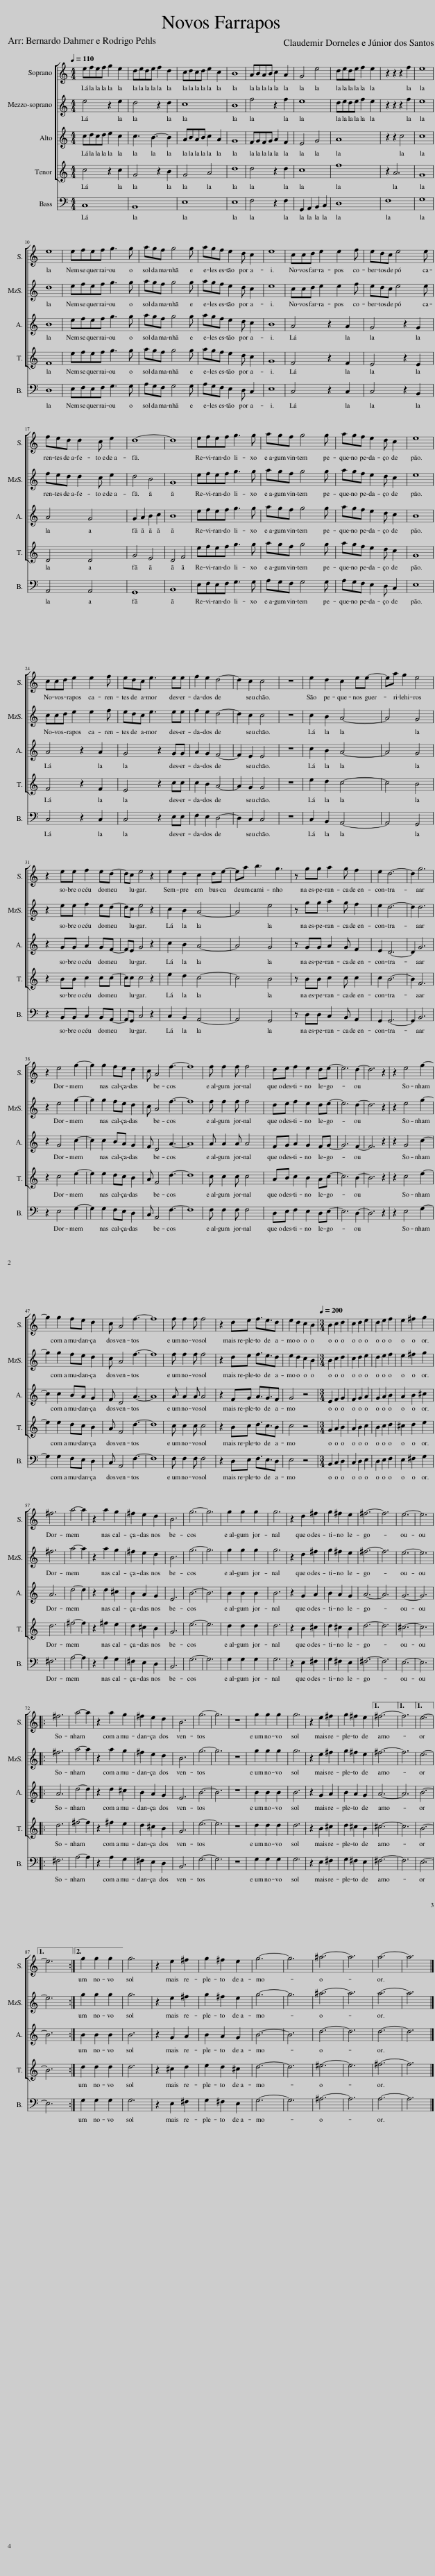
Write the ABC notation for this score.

X:1
%%score [ 1 2 3 4 ] 5
L:1/8
Q:1/4=110
M:4/4
I:linebreak $
K:C
V:1 treble
V:2 treble
V:3 treble
V:4 treble
V:5 bass
V:1
 efef g2 e2 | dede f2 d2 | cdcd e2 c2 | B8 | ABAB c2 A2 | %5
 G4 e4 | dede f2 e2 | z2 z2 z2 f2 | e8 |$ e8 | %10
 efef g3 g | agf g4 g | agf e2 d c2 | e8 | ccd e2 e2 f | %15
 edc e4 e |$ fed d2 c e2 | d8- | d8 | efef g3 g | %20
 agf g4 g | agf e2 d c2 | e8 |$ ccd e2 e2 f | edc e3 ee | %25
 f2 e2 d4- | d2 c2 c4 | z8 | e2 d2 c2 ee- | ea g2 e4 |$ %30
 z2 ee f2 ed- | dc e4 z2 | e2 d2 c2 de- | ea b3 g3 | z gg a2 g f2 | %35
 e2 d6- | d2 g6 |$ z2 e4 g2- | g2 g2 fe d2 | c A4 f3- | %40
 f8 | f f2 f f4 | de f2 e2 de- | e6 d2- | d6 z2 | %45
 z2 e4 g2- |$ g2 g2 fe d2 | c A4 f3- | f8 | f f2 f f4 | %50
 z2 de f3/2e3/2d | e2 d2 c2 B2 |[M:3/4][Q:1/4=200] B2 c2 d2 | c2 d2 e2 | d2 e2 f2 | %55
 e2 ^f2 g2 |$ ^f6 | a4- a2 | z2 a2 g2 | ^f2 e2 d2 | %60
 B6 | g6- | g6 | g2 g2 g2 | g6 | %65
 z2 d2 ^f2 | g2 ^f2 e2 | ^f6- | f6 | e6- | %70
 e6 |:$ ^f6 | a4- a2 | z2 a2 g2 | ^f2 e2 d2 | %75
 B6 | g6- | g6 | z6 | g2 g2 g2 | %80
 g6 | z2 e2 ^f2 | g2 ^f2 e2 |1 ^f6- ||1 f6 ||1 %85
 e6- ||1$ e6 :|2 g2 g2 g2 || g6 | z2 e2 ^f2 | %90
 g2 ^f2 e2 | g6- | g6 | ^a6- | a6 | %95
 a6- | a6 |] %97
V:2
 e4 z2 e2 | d4 z2 d2 | c8 | B8 | f4 z2 f2 | %5
 e8 | dede f2 e2 | z2 z2 z2 f2 | e8 |$ d8 | %10
 efef g3 g | agf g4 g | agf e2 d c2 | e8 | ccd e2 e2 f | %15
 edc e4 e |$ fed d2 c e2 | d4 B4 | G8 | efef g3 g | %20
 agf g4 g | agf e2 d c2 | e8 |$ ccd e2 e2 f | edc e3 ee | %25
 f2 e2 d4- | d2 c2 c4 | z8 | c2 B2 A4- | A4 G4 |$ %30
 z2 ee f2 ed- | dc e4 z2 | c2 B2 A4- | A4 e4 | z gg a2 g f2 | %35
 e2 d6- | d2 d6 |$ z2 e4 g2- | g2 g2 fe d2 | c A4 f3- | %40
 f8 | f f2 f f4 | de f2 e2 de- | e6 d2- | d6 z2 | %45
 z2 e4 g2- |$ g2 g2 fe d2 | c A4 f3- | f8 | f f2 f f4 | %50
 z2 de f3/2e3/2d | e2 d2 c2 B2 |[M:3/4] B2 c2 d2 | c2 d2 e2 | d2 e2 f2 | %55
 e2 ^f2 g2 |$ ^f6 | a4- a2 | z2 a2 g2 | ^f2 e2 d2 | %60
 B6 | g6- | g6 | g2 g2 g2 | g6 | %65
 z2 d2 ^f2 | g2 ^f2 e2 | ^f6- | f6 | e6- | %70
 e6 |:$ ^f6 | a4- a2 | z2 a2 g2 | ^f2 e2 d2 | %75
 B6 | g6- | g6 | z6 | g2 g2 g2 | %80
 g6 | z2 e2 ^f2 | g2 ^f2 e2 |1 ^f6- ||1 f6 ||1 %85
 e6- ||1$ e6 :|2 g2 g2 g2 || g6 | z2 e2 ^f2 | %90
 g2 ^f2 e2 | g6- | g6 | ^a6- | a6 | %95
 a6- | a6 |] %97
V:3
 cdcd e2 c2 | c3 B3- B2 | ABAB c2 A2 | G8 | FGFG A2 F2 | %5
 E4 G4 | A8 | z2 z2 c4 | c8 |$ B8 | %10
 efef g3 g | agf g4 g | agf e2 d c2 | B8 | A4 z2 A2 | %15
 G4 z2 G2 |$ A4 G4 | G2 A2 B2 c2 | B8 | efef g3 g | %20
 agf g4 g | agf e2 d c2 | B8 |$ A4 z2 A2 | G4 z2 GG | %25
 A2 G2 F4- | F2 E2 E4 | z8 | c2 B2 A4- | A4 G4 |$ %30
 z2 GG A2 GF- | FE G4 z2 | c2 B2 A4- | A4 G4 | z GG A2 G F2 | %35
 E2 D6- | D2 G6 |$ z2 G4 c2- | c2 c2 BA G2 | F D4 A3- | %40
 A8 | A A2 A A4 | FG A2 G2 FG- | G6 F2- | F6 z2 | %45
 z2 G4 c2- |$ c2 c2 BA G2 | F D4 A3- | A8 | A A2 A A4 | %50
 z2 FG A3/2G3/2F | G4 z4 |[M:3/4] E2 F2 G2 | F2 G2 A2 | G2 A2 B2 | %55
 A2 B2 ^c2 |$ A6 | d4- d2 | z2 d2 ^c2 | B2 A2 G2 | %60
 E6 | B6- | B6 | B2 B2 B2 | B6 | %65
 z2 G2 A2 | B2 A2 G2 | A6- | A6 | G6- | %70
 G6 |:$ A6 | d4- d2 | z2 d2 ^c2 | B2 A2 G2 | %75
 E6 | B6- | B6 | z6 | B2 B2 B2 | %80
 B6 | z2 G2 A2 | B2 A2 G2 |1 A6- ||1 A6 ||1 %85
 B6- ||1$ B6 :|2 B2 B2 B2 || B6 | z2 G2 A2 | %90
 B2 A2 G2 | B6- | B6 | d6- | d6 | %95
 d6- | d6 |] %97
V:4
 c4 z2 c2 | G4 z2 B2 | G4 A4 | d8 | d4 z2 d2 | %5
 c8 | f8 | z2 A6 | G8 |$ F8 | %10
 efef g3 g | agf g4 g | agf e2 d c2 | G8 | F4 z2 F2 | %15
 E4 z2 E2 |$ D4 D4 | G4 E4 | D4 F4 | efef g3 g | %20
 agf g4 g | agf e2 d c2 | G8 |$ F4 z2 F2 | E4 z2 cc | %25
 c2 B2 A4- | A2 G2 G4 | z8 | e2 d2 c4- | c4 B4 |$ %30
 z2 BB c2 cc- | cc c4 z2 | e2 d2 c4- | c4 B4 | z BB c2 c c2 | %35
 c2 B6- | B2 F6 |$ z2 c4 e2- | e2 e2 dc B2 | A F4 d3- | %40
 d8 | c c2 c c4 | AB c2 B2 Ac- | c6 B2- | B6 z2 | %45
 z2 c4 e2- |$ e2 e2 dc B2 | A F4 d3- | d8 | c c2 c c4 | %50
 z2 Bc d3/2c3/2B | c4 z4 |[M:3/4] G2 A2 B2 | A2 B2 c2 | B2 c2 d2 | %55
 ^c2 d2 e2 |$ d6 | ^f4- f2 | z2 ^f2 e2 | d2 ^c2 B2 | %60
 G6 | e6- | e6 | d2 d2 d2 | d6 | %65
 z2 B2 ^c2 | d2 ^c2 B2 | d6- | d6 | ^c6- | %70
 c6 |:$ d6 | ^f4- f2 | z2 ^f2 e2 | d2 ^c2 B2 | %75
 G6 | e6- | e6 | z6 | d2 d2 d2 | %80
 d6 | z2 B2 ^c2 | d2 ^c2 B2 |1 ^c6- ||1 c6 ||1 %85
 B6- ||1$ B6 :|2 d2 d2 d2 || d6 | z2 ^c2 d2 | %90
 e2 d2 ^c2 | d6- | d6 | ^e6- | e6 | %95
 ^f6- | f6 |] %97
V:5
 C,8 | B,,8 | E,8 | E,8 | F,4 z2 F,2 | %5
 G,,2 A,,2 B,,2 C,2 | D,8 | F,8 | G,8 |$ D,8 | %10
 E,F,E,F, G,3 G, | A,G,F, G,4 G, | A,G,F, E,2 D, C,2 | E,8 | C,4 z2 C,2 | %15
 C,4 z2 B,,2 |$ A,,4 A,,4 | G,,8 | B,,8 | E,F,E,F, G,3 G, | %20
 A,G,F, G,4 G, | A,G,F, E,2 D, C,2 | E,8 |$ C,4 z2 C,2 | C,4 z2 E,E, | %25
 F,2 E,2 D,4- | D,2 C,2 C,4 | z8 | C,2 B,,2 A,,4- | A,,4 G,,4 |$ %30
 z2 B,,B,, C,2 B,,A,,- | A,,G,, C,4 z2 | C,2 B,,2 A,,4- | A,,4 G,,4 | z D,D, C,2 B,, A,,2 | %35
 G,,2 G,,6- | G,,2 B,,6 |$ z2 E,4 G,2- | G,2 G,2 F,E, D,2 | C, A,,4 F,3- | %40
 F,8 | F, F,2 F, F,4 | D,E, F,2 E,2 D,E,- | E,6 D,2- | D,6 z2 | %45
 z2 E,4 G,2- |$ G,2 G,2 F,E, D,2 | C, A,,4 F,3- | F,8 | F, F,2 F, F,4 | %50
 z2 D,E, F,3/2E,3/2D, | E,4 z4 |[M:3/4] B,,2 C,2 D,2 | C,2 D,2 E,2 | D,2 E,2 F,2 | %55
 E,2 ^F,2 G,2 |$ ^F,6 | A,4- A,2 | z2 A,2 G,2 | ^F,2 E,2 D,2 | %60
 B,,6 | G,6- | G,6 | G,2 G,2 G,2 | G,6 | %65
 z2 E,2 ^F,2 | G,2 ^F,2 E,2 | ^F,6- | F,6 | E,6- | %70
 E,6 |:$ ^F,6 | A,4- A,2 | z2 A,2 G,2 | ^F,2 E,2 D,2 | %75
 B,,6 | G,6- | G,6 | z6 | G,2 G,2 G,2 | %80
 G,6 | z2 E,2 ^F,2 | G,2 ^F,2 E,2 |1 ^F,6- ||1 F,6 ||1 %85
 E,6- ||1$ E,6 :|2 G,2 G,2 G,2 || G,6 | z2 E,2 ^F,2 | %90
 G,2 ^F,2 E,2 | G,6- | G,6 | ^A,6- | A,6 | %95
 A,6- | A,6 |] %97
